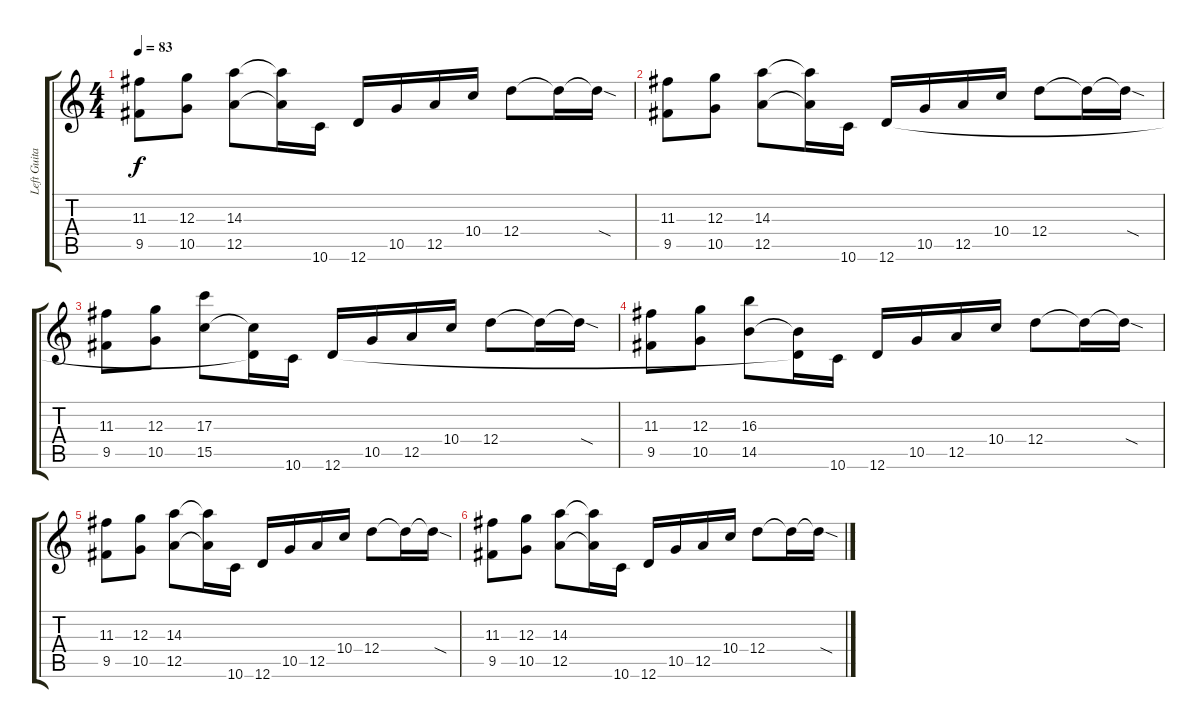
\track ("Left Guitar" "Left Guita") {instrument overdrivenguitar}
\staff {score tabs}
\tuning (E4 B3 G3 D3 A2 D2) {hide}
\ts (4 4)
\tempo 83
\clef g2
\ks c
(11.3 9.5).8{dy f} (12.3 10.5).8 (14.3 12.5).8 (14.3{t} 12.5{t}).16 10.6.16 12.6.16 10.5.16 12.5.16 10.4.16 12.4.8 12.4{t}.16 12.4{sod t}.16 |
(11.3 9.5).8 (12.3 10.5).8 (14.3 12.5).8 (14.3{t} 12.5{t}).16 10.6.16 12.6.16 10.5.16 12.5.16 10.4.16 12.4.8 12.4{t}.16 12.4{sod t}.16 |
(11.3 9.5).8 (12.3 10.5).8 (17.3 15.5).8 (15.5{t} 12.6{t}).16 10.6.16 12.6.16 10.5.16 12.5.16 10.4.16 12.4.8 12.4{t}.16 12.4{sod t}.16 |
(11.3 9.5).8 (12.3 10.5).8 (16.3 14.5).8 (14.5{t} 12.6{t}).16 10.6.16 12.6.16 10.5.16 12.5.16 10.4.16 12.4.8 12.4{t}.16 12.4{sod t}.16 |
(11.3 9.5).8 (12.3 10.5).8 (14.3 12.5).8 (14.3{t} 12.5{t}).16 10.6.16 12.6.16 10.5.16 12.5.16 10.4.16 12.4.8 12.4{t}.16 12.4{sod t}.16 |
(11.3 9.5).8 (12.3 10.5).8 (14.3 12.5).8 (14.3{t} 12.5{t}).16 10.6.16 12.6.16 10.5.16 12.5.16 10.4.16 12.4.8 12.4{t}.16 12.4{sod t}.16
